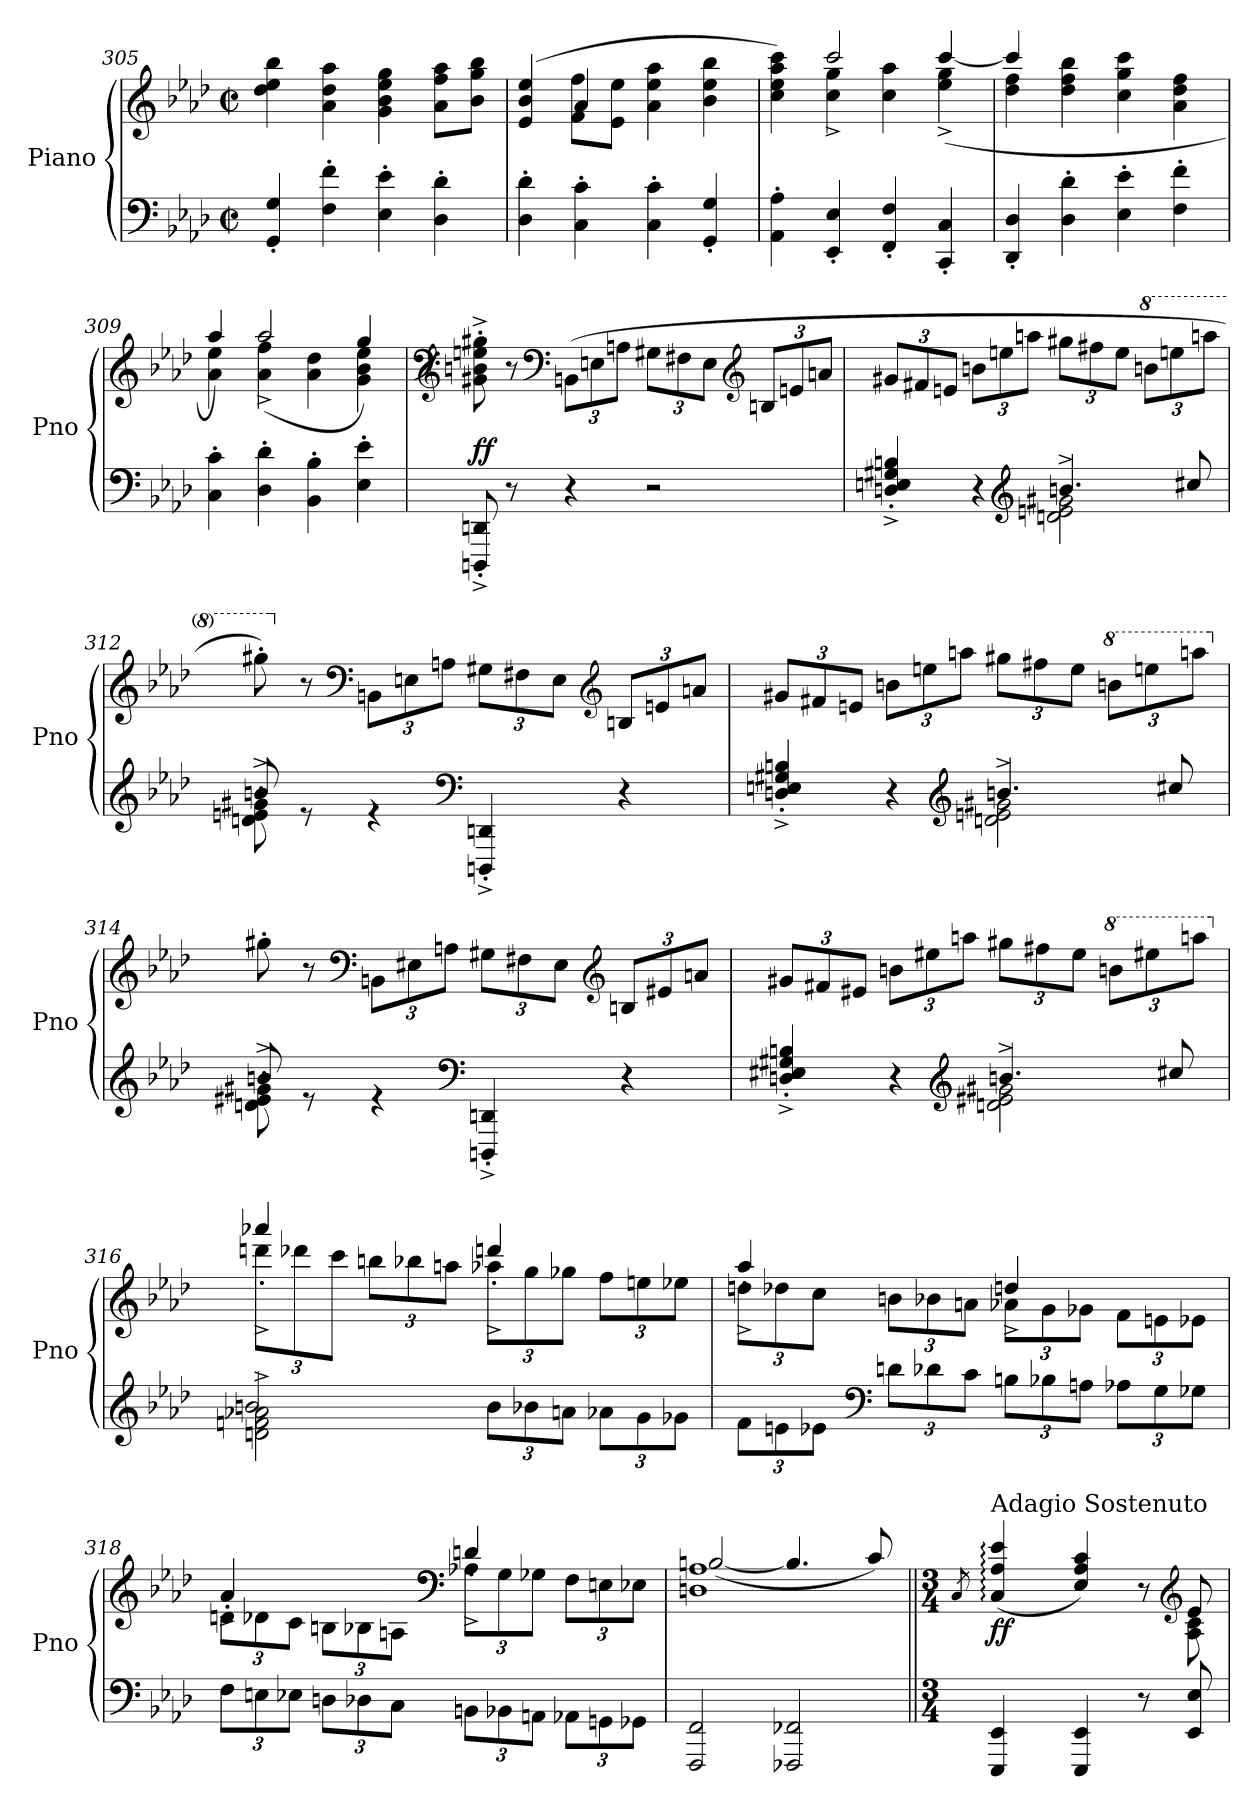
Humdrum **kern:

**kern	**kern	**dynam
*part1	*part1	*part1
*staff2	*staff1	*staff1/2
*I"Piano	*	*
*I'Pno	*	*
!!LO:PB:g=z
*clefF4	*clefG2	*
*k[b-e-a-d-]	*k[b-e-a-d-]	*
*M2/2	*M2/2	*
*met(c|)	*met(c|)	*
=305	=305	=305
4GG/' 4G/'	4dd-\ 4ee-\ 4bb-\	.
4F\' 4f\'	4a-\ 4dd-\ 4aa-\	.
4E-\' 4e-\'	4g\ 4b-\ 4ee-\ 4gg\	.
4D-\' 4d-\'	8a-\ 8ff\ 8aa-\L	.
.	8b-\ 8gg\ 8bb-\J	.
=306	=306	=306
*	*^	*
4D-\' 4d-\'	(4e-/ 4b-/ 4ee-/	4ryy	.
4C\' 4c\'	4a-/	8f\ 8ff\L	.
.	.	8e-\ 8ee-\J	.
4C\' 4c\'	4a-\ 4ee-\ 4aa-\	2ryy	.
4GG/' 4G/'	4b-\ 4ee-\ 4bb-\	.	.
=307	=307	=307	=307
4AA-\' 4A-\'	4cc\ 4ee-\ 4aa-\ 4ccc\)	4ryy	.
4EE-/' 4E-/'	4cc\ 4gg\	2ccc^/	.
4FF/' 4F/'	4cc\ 4aa-\	.	.
4CC/' 4C/'	4ee-\ 4gg\	([4ccc^/	.
=308	=308	=308	=308
4DD-/' 4D-/'	4dd-\ 4ff\	4ccc/]	.
4D-\' 4d-\'	4dd-\ 4ff\ 4bb-\	2.ryy	.
4E-\' 4e-\'	4cc\ 4gg\ 4ccc\	.	.
4F\' 4f\'	4a-\ 4dd-\ 4ff\	.	.
=309	=309	=309	=309
4C\' 4c\'	4aa-/)	4a-\ 4ee-\	.
4D-\' 4d-\'	4a-\ 4ff\	(2aa-^/	.
4BB-\' 4B-\'	4a-\ 4dd-\	.	.
4E-\' 4e-\'	4g\ 4b-\ 4ee-\	4gg/)	.
!!LO:LB:g=z
=310	=310	=310	=310
!	!	!	!LO:DY:a=2
*	*v	*v	*
8DDDn/^' 8DDn/^'	8g#X\'^ 8bn\'^ 8een\'^ 8gg#X\'^	ff
8r	8r	.
*	*clefF4	*
*	*Xbrackettup	*
4r	(12BBn\L	.
.	12En\	.
.	12An\J	.
2r	12G#X\L	.
.	12F#X\	.
.	12E\J	.
*	*clefG2	*
.	12Bn/L	.
.	12en/	.
.	12an/J	.
=311	=311	=311
*^	*	*
4Dn/^' 4En/^' 4G#X/^' 4Bn/^'	2ryy	12g#X/L	.
.	.	12f#X/	.
.	.	12en/J	.
4r	.	12bn\L	.
.	.	12een\	.
.	.	12aan\J	.
*clefG2	*	*	*
2dn\^ 2en\^ 2g#X\^	4.bn/	12gg#X\L	.
.	.	12ff#X\	.
.	.	12ee\J	.
*	*	*8va	*
.	.	12bbn\L	.
.	.	12eeen\	.
.	8cc#X/	.	.
.	.	12aaan\J	.
!!LO:LB:g=z
=312	=312	=312	=312
8dn\^' 8en\^' 8g#X\^'	8bn/	8ggg#X'\)	.
*	*	*X8va	*
8re	2..ryy	8r	.
*	*	*clefF4	*
4re	.	12BBn\L	.
.	.	12En\	.
.	.	12An\J	.
*clefF4	*	*	*
4DDDn/'^ 4DDn/'^	.	12G#X\L	.
.	.	12F#X\	.
.	.	12E\J	.
*	*	*clefG2	*
4r	.	12Bn/L	.
.	.	12en/	.
.	.	12an/J	.
=313	=313	=313	=313
4Dn/^' 4En/^' 4G#X/^' 4Bn/^'	2ryy	12g#X/L	.
.	.	12f#X/	.
.	.	12en/J	.
4r	.	12bn\L	.
.	.	12een\	.
.	.	12aan\J	.
*clefG2	*	*	*
2dn\^ 2en\^ 2g#X\^	4.bn/	12gg#X\L	.
.	.	12ff#X\	.
.	.	12ee\J	.
*	*	*8va	*
.	.	12bbn\L	.
.	.	12eeen\	.
.	8cc#X/	.	.
.	.	12aaan\J	.
!!LO:LB:g=z
=314	=314	=314	=314
*	*	*X8va	*
8dn\^' 8e#X\^' 8g#X\^'	8bn/	8gg#X'\	.
8re	2..ryy	8r	.
*	*	*clefF4	*
4re	.	12BBn\L	.
.	.	12E#X\	.
.	.	12An\J	.
*clefF4	*	*	*
4DDDn/'^ 4DDn/'^	.	12G#X\L	.
.	.	12F#X\	.
.	.	12E#\J	.
*	*	*clefG2	*
4r	.	12Bn/L	.
.	.	12e#X/	.
.	.	12an/J	.
=315	=315	=315	=315
4Dn/^' 4E#X/^' 4G#X/^' 4Bn/^'	2ryy	12g#X/L	.
.	.	12f#X/	.
.	.	12e#X/J	.
4r	.	12bn\L	.
.	.	12ee#X\	.
.	.	12aan\J	.
*clefG2	*	*	*
2dn\^ 2e#X\^ 2g#X\^	4.bn/	12gg#X\L	.
.	.	12ff#X\	.
.	.	12ee#\J	.
*	*	*8va	*
.	.	12bbn\L	.
.	.	12eee#X\	.
.	8cc#X/	.	.
.	.	12aaan\J	.
!!LO:LB:g=z
=316	=316	=316	=316
*	*	*X8va	*
*	*	*^	*
2dn\^ 2fn\^ 2a-X\^	2bn/	12dddn\L	4aaa-X'^/	.
.	.	12ddd-X\	.	.
.	.	12ccc\J	.	.
.	.	12bbn\L	4ryy	.
.	.	12bb-X\	.	.
.	.	12aan\J	.	.
*Xbrackettup	*	*	*	*
12b\L	2ryy	12aa-X\L	4dddn'^/	.
12b-X\	.	12gg\	.	.
12an\J	.	12gg-X\J	.	.
12a-X\L	.	12ff\L	4ryy	.
12g\	.	12een\	.	.
12g-X\J	.	12ee-X\J	.	.
*v	*v	*	*	*
=317	=317	=317	=317
12f\L	12ddn\L	4aa-'^/	.
12en\	12dd-X\	.	.
12e-X\J	12cc\J	.	.
*clefF4	*	*	*
12dn\L	12bn\L	4ryy	.
12d-X\	12b-X\	.	.
12c\J	12an\J	.	.
12Bn\L	12a-X\L	4ddn'^/	.
12B-X\	12g\	.	.
12An\J	12g-X\J	.	.
12A-X\L	12f\L	4ryy	.
12G\	12en\	.	.
12G-X\J	12e-X\J	.	.
!!LO:LB:g=z	!!
=318	=318	=318	=318
12F\L	12dn\L	4a-'^/	.
12En\	12d-X\	.	.
12E-X\J	12c\J	.	.
12Dn\L	12Bn\L	4ryy	.
12D-X\	12B-X\	.	.
12C\J	12An\J	.	.
*	*clefF4	*	*
12BBn\L	12A-X\L	4dn'^/	.
12BB-X\	12G\	.	.
12AAn\J	12G-X\J	.	.
12AA-X\L	12F\L	4ryy	.
12GGn\	12En\	.	.
12GG-X\J	12E-X\J	.	.
=319	=319	=319	=319
*	*MM100	*	*
2FFF/ 2FF/	1Dn 1A-	([2Bn/	.
2FFF-X/ 2FF-X/	.	4.B/]	.
*	*MM80	*	*
.	.	8c/)	.
=320||	=320||	=320||	=320||
*M3/4	*M3/4	*	*
*	*MM80	*	*
.	8qC/	.	.
!	!LO:TX:a:t=Adagio Sostenuto	!	!
!	!	!	!LO:DY:b
4EEE-/ 4EE-/	(4C/: 4A-/: 4e-/:	8ryy	ff
*	*v	*v	*
4EEE-/ 4EE-/	4E-/ 4A-/ 4c/)	.
8r	8r	.
*	*clefG2	*
*	*^	*
8EE-/ 8E-/	8e-/	8A-\ 8c\	.
*	*v	*v	*
=	=	=
*-	*-	*-
